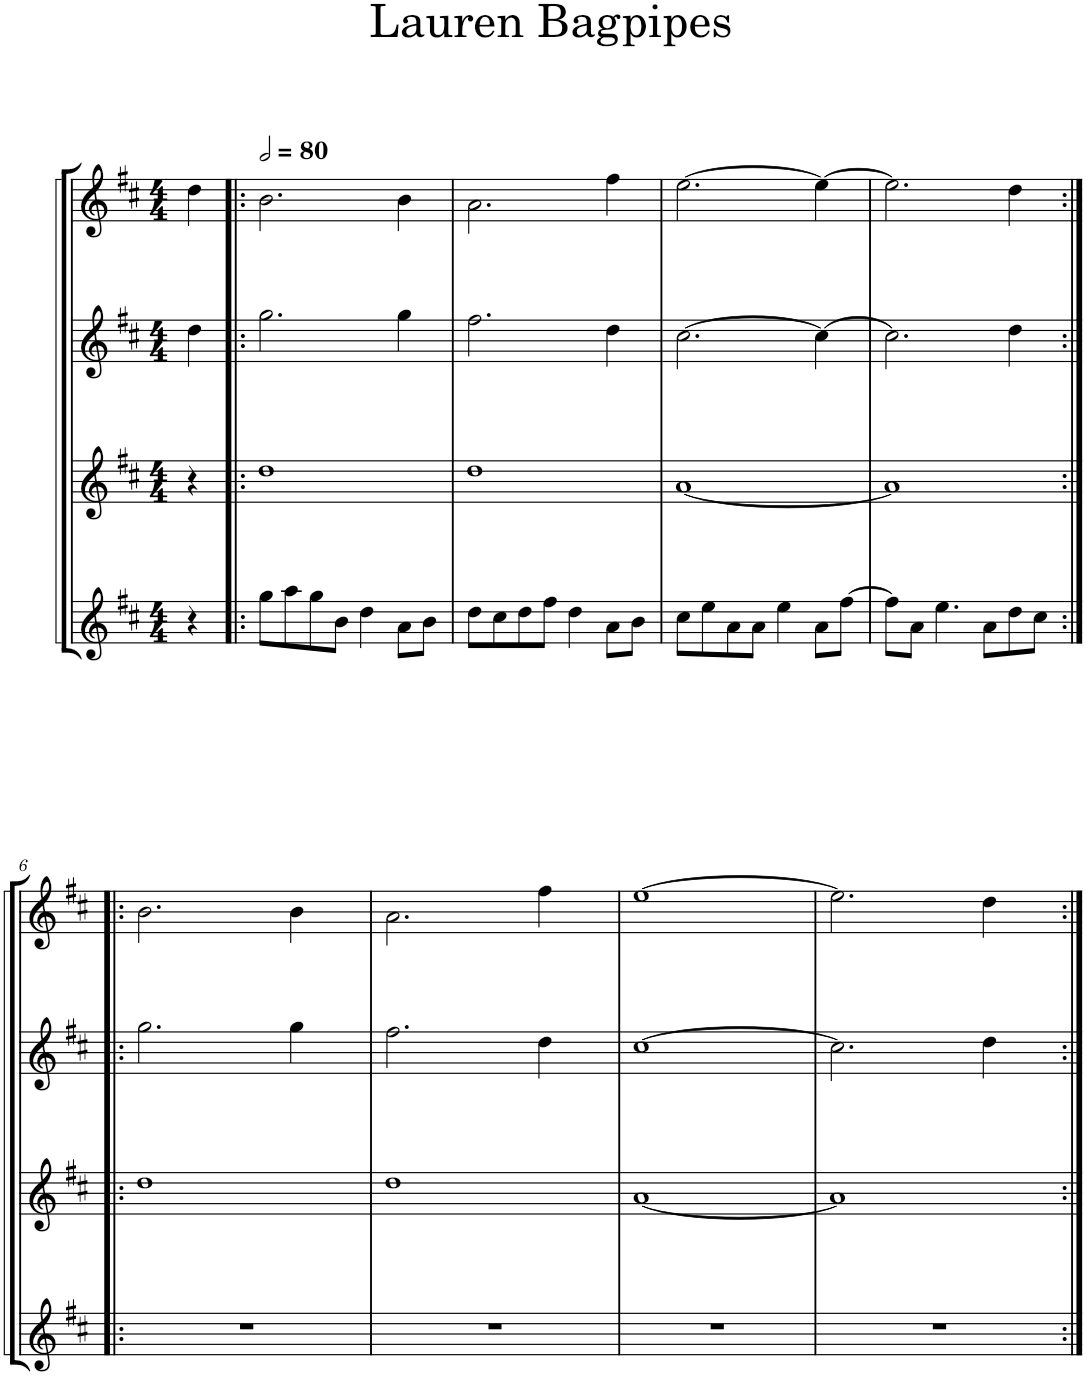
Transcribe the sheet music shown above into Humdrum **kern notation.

**kern	**kern	**kern	**kern
*part4	*part3	*part2	*part1
*staff4	*staff3	*staff2	*staff1
*I"Oboe 4	*I"Oboe 3	*I"Oboe	*I"Oboe
*I'Ob	*I'Ob	*I'Ob	*I'Ob
*clefG2	*clefG2	*clefG2	*clefG2
*k[f#c#]	*k[f#c#]	*k[f#c#]	*k[f#c#]
*M4/4	*M4/4	*M4/4	*M4/4
=1	=1	=1	=1
4r	4r	4dd\	4dd\
=2!|:	=2!|:	=2!|:	=2!|:
*	*	*	*MM160
8gg\L	1dd	2.gg\	2.b\
8aa\	.	.	.
8gg\	.	.	.
8b\J	.	.	.
4dd\	.	.	.
8a\L	.	4gg\	4b\
8b\J	.	.	.
=3	=3	=3	=3
8dd\L	1dd	2.ff#\	2.a\
8cc#\	.	.	.
8dd\	.	.	.
8ff#\J	.	.	.
4dd\	.	.	.
8a\L	.	4dd\	4ff#\
8b\J	.	.	.
=4	=4	=4	=4
8cc#\L	[1a	[2.cc#\	[2.ee\
8ee\	.	.	.
8a\	.	.	.
8a\J	.	.	.
4ee\	.	.	.
8a\L	.	4cc#\_	4ee\_
[8ff#\J	.	.	.
=5	=5	=5	=5
8ff#\L]	1a]	2.cc#\]	2.ee\]
8a\J	.	.	.
4.ee\	.	.	.
8a\L	.	.	.
8dd\	.	4dd\	4dd\
8cc#\J	.	.	.
!!LO:LB:g=z
=6:|!|:	=6:|!|:	=6:|!|:	=6:|!|:
1r	1dd	2.gg\	2.b\
.	.	4gg\	4b\
=7	=7	=7	=7
1r	1dd	2.ff#\	2.a\
.	.	4dd\	4ff#\
=8	=8	=8	=8
1r	[1a	[1cc#	[1ee
=9	=9	=9	=9
1r	1a]	2.cc#\]	2.ee\]
.	.	4dd\	4dd\
=:|!	=:|!	=:|!	=:|!
*-	*-	*-	*-
